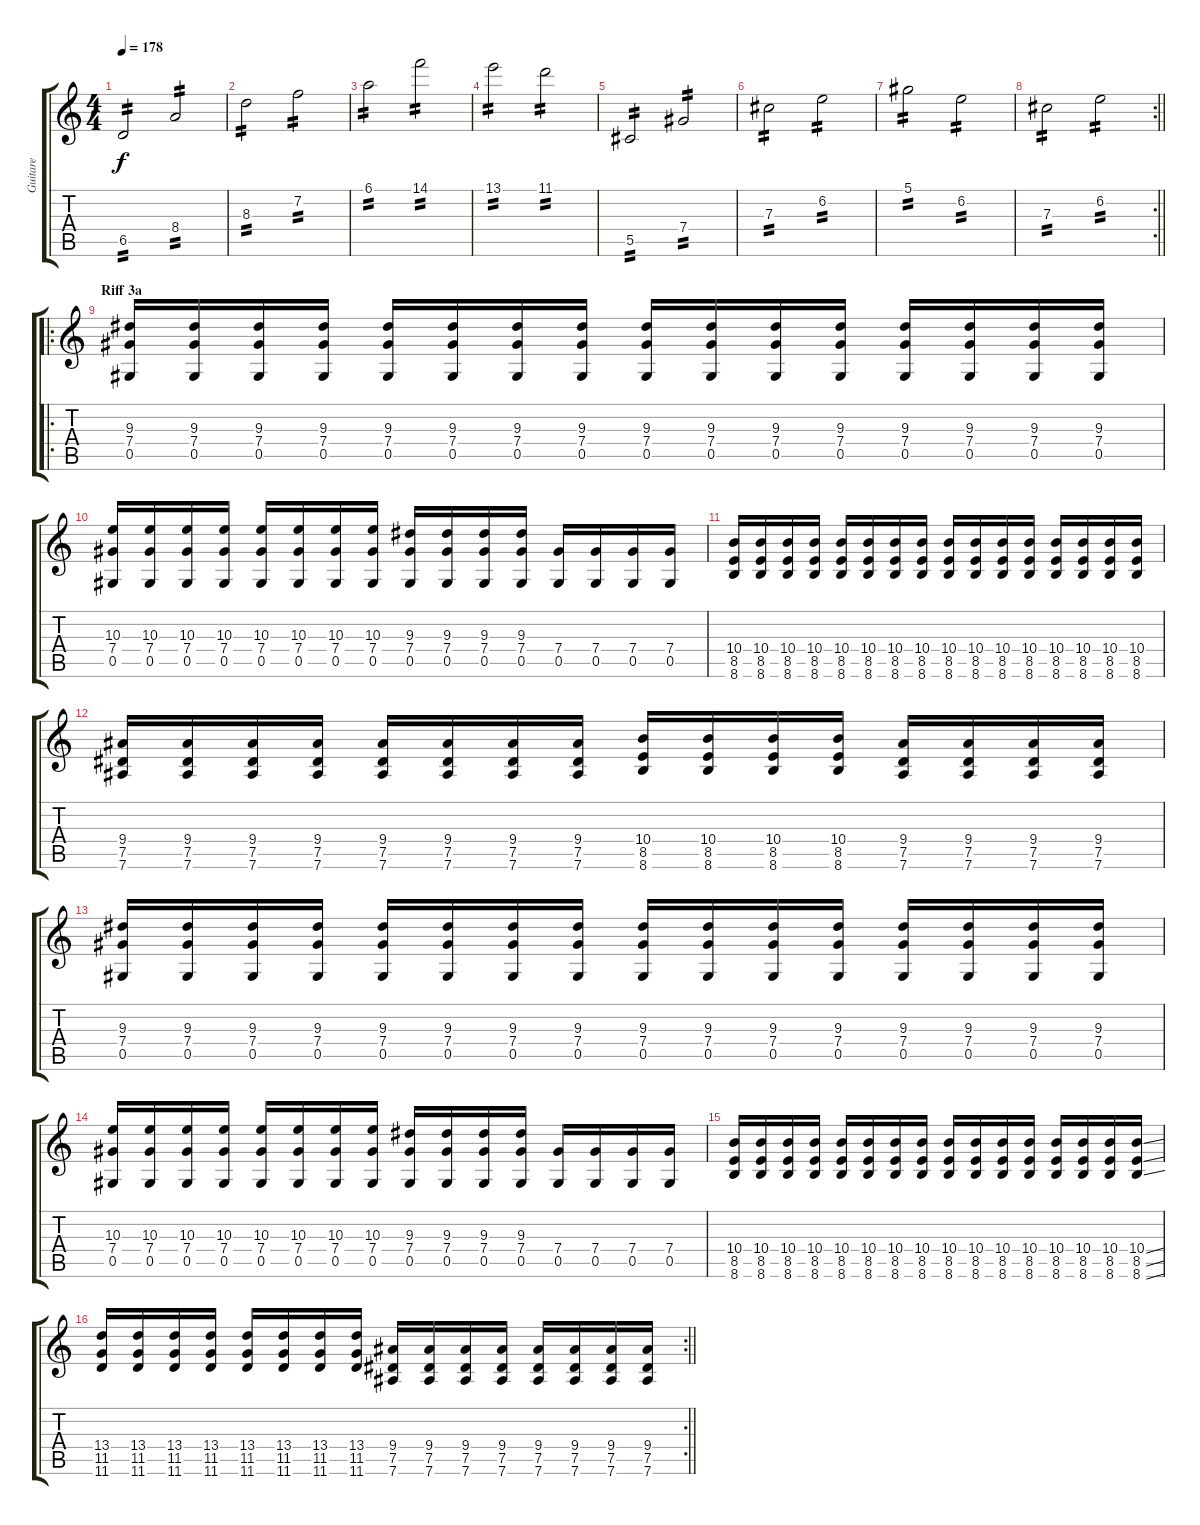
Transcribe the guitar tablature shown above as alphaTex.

\track ("Guitare" "Guitare") {instrument distortionguitar}
\staff {score tabs}
\tuning (Eb4 Bb3 Gb3 Db3 Ab2 Eb2) {hide}
\ts (4 4)
\tempo 178
\clef g2
\ks c
6.5.2{tp 2 dy f} 8.4.2{tp 2} |
8.3.2{tp 2} 7.2.2{tp 2} |
6.1.2{tp 2} 14.1.2{tp 2} |
13.1.2{tp 2} 11.1.2{tp 2} |
5.5.2{tp 2} 7.4.2{tp 2} |
7.3.2{tp 2} 6.2.2{tp 2} |
5.1.2{tp 2} 6.2.2{tp 2} |
\rc 2
\barLineRight lightlight
7.3.2{tp 2} 6.2.2{tp 2} |
\ro
\section ("" "Riff 3a")
(9.3 7.4 0.5).16 (9.3 7.4 0.5).16 (9.3 7.4 0.5).16 (9.3 7.4 0.5).16 (9.3 7.4 0.5).16 (9.3 7.4 0.5).16 (9.3 7.4 0.5).16 (9.3 7.4 0.5).16 (9.3 7.4 0.5).16 (9.3 7.4 0.5).16 (9.3 7.4 0.5).16 (9.3 7.4 0.5).16 (9.3 7.4 0.5).16 (9.3 7.4 0.5).16 (9.3 7.4 0.5).16 (9.3 7.4 0.5).16 |
(10.3 7.4 0.5).16 (10.3 7.4 0.5).16 (10.3 7.4 0.5).16 (10.3 7.4 0.5).16 (10.3 7.4 0.5).16 (10.3 7.4 0.5).16 (10.3 7.4 0.5).16 (10.3 7.4 0.5).16 (9.3 7.4 0.5).16 (9.3 7.4 0.5).16 (9.3 7.4 0.5).16 (9.3 7.4 0.5).16 (7.4 0.5).16 (7.4 0.5).16 (7.4 0.5).16 (7.4 0.5).16 |
(10.4 8.5 8.6).16 (10.4 8.5 8.6).16 (10.4 8.5 8.6).16 (10.4 8.5 8.6).16 (10.4 8.5 8.6).16 (10.4 8.5 8.6).16 (10.4 8.5 8.6).16 (10.4 8.5 8.6).16 (10.4 8.5 8.6).16 (10.4 8.5 8.6).16 (10.4 8.5 8.6).16 (10.4 8.5 8.6).16 (10.4 8.5 8.6).16 (10.4 8.5 8.6).16 (10.4 8.5 8.6).16 (10.4 8.5 8.6).16 |
(9.4 7.5 7.6).16 (9.4 7.5 7.6).16 (9.4 7.5 7.6).16 (9.4 7.5 7.6).16 (9.4 7.5 7.6).16 (9.4 7.5 7.6).16 (9.4 7.5 7.6).16 (9.4 7.5 7.6).16 (10.4 8.5 8.6).16 (10.4 8.5 8.6).16 (10.4 8.5 8.6).16 (10.4 8.5 8.6).16 (9.4 7.5 7.6).16 (9.4 7.5 7.6).16 (9.4 7.5 7.6).16 (9.4 7.5 7.6).16 |
(9.3 7.4 0.5).16 (9.3 7.4 0.5).16 (9.3 7.4 0.5).16 (9.3 7.4 0.5).16 (9.3 7.4 0.5).16 (9.3 7.4 0.5).16 (9.3 7.4 0.5).16 (9.3 7.4 0.5).16 (9.3 7.4 0.5).16 (9.3 7.4 0.5).16 (9.3 7.4 0.5).16 (9.3 7.4 0.5).16 (9.3 7.4 0.5).16 (9.3 7.4 0.5).16 (9.3 7.4 0.5).16 (9.3 7.4 0.5).16 |
(10.3 7.4 0.5).16 (10.3 7.4 0.5).16 (10.3 7.4 0.5).16 (10.3 7.4 0.5).16 (10.3 7.4 0.5).16 (10.3 7.4 0.5).16 (10.3 7.4 0.5).16 (10.3 7.4 0.5).16 (9.3 7.4 0.5).16 (9.3 7.4 0.5).16 (9.3 7.4 0.5).16 (9.3 7.4 0.5).16 (7.4 0.5).16 (7.4 0.5).16 (7.4 0.5).16 (7.4 0.5).16 |
(10.4 8.5 8.6).16 (10.4 8.5 8.6).16 (10.4 8.5 8.6).16 (10.4 8.5 8.6).16 (10.4 8.5 8.6).16 (10.4 8.5 8.6).16 (10.4 8.5 8.6).16 (10.4 8.5 8.6).16 (10.4 8.5 8.6).16 (10.4 8.5 8.6).16 (10.4 8.5 8.6).16 (10.4 8.5 8.6).16 (10.4 8.5 8.6).16 (10.4 8.5 8.6).16 (10.4 8.5 8.6).16 (10.4{ss} 8.5{ss} 8.6{ss}).16 |
\rc 2
\barLineRight lightlight
(13.4 11.5 11.6).16 (13.4 11.5 11.6).16 (13.4 11.5 11.6).16 (13.4 11.5 11.6).16 (13.4 11.5 11.6).16 (13.4 11.5 11.6).16 (13.4 11.5 11.6).16 (13.4 11.5 11.6).16 (9.4 7.5 7.6).16 (9.4 7.5 7.6).16 (9.4 7.5 7.6).16 (9.4 7.5 7.6).16 (9.4 7.5 7.6).16 (9.4 7.5 7.6).16 (9.4 7.5 7.6).16 (9.4 7.5 7.6).16
